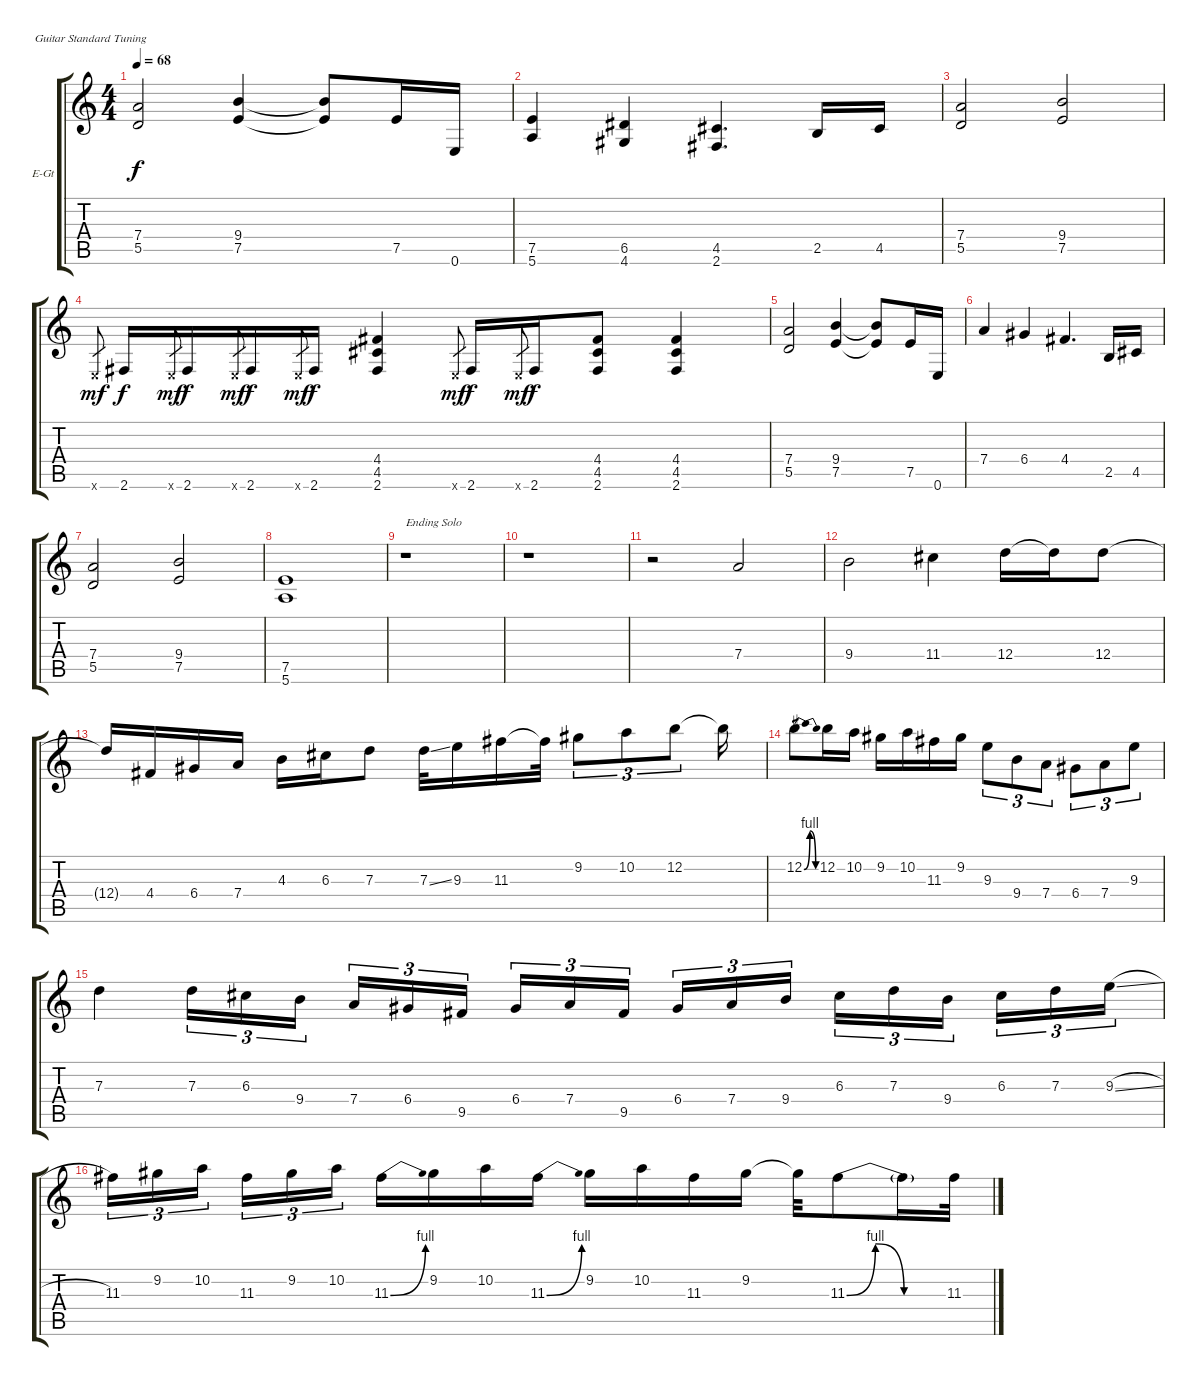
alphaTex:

\bracketExtendMode groupsimilarinstruments
\firstSystemTrackNameOrientation horizontal
\otherSystemsTrackNameOrientation horizontal
\track ("主音—黄贯中" "E-Gt") {instrument overdrivenguitar}
\staff {score tabs}
\tuning (E4 B3 G3 D3 A2 E2)
\ts (4 4)
\tempo 68
\clef g2
\ks c
(7.4 5.5).2{dy f} (9.4 7.5).4 (9.4{t} 7.5{t}).8 7.5.16 0.6.16 |
(7.5 5.6).4 (6.5 4.6).4 (4.5 2.6).4{d} 2.5.16 4.5.16 |
(7.4 5.5).2 (9.4 7.5).2 |
0.6{x}.8{gr dy mf} 2.6.16{dy f} 0.6{x}.8{gr dy mf} 2.6.16{dy f} 0.6{x}.8{gr dy mf} 2.6.16{dy f} 0.6{x}.8{gr dy mf} 2.6.16{dy f} (4.4 4.5 2.6).4 0.6{x}.8{gr dy mf} 2.6.16{dy f} 0.6{x}.8{gr dy mf} 2.6.16{dy f} (4.4 4.5 2.6).8 (4.4 4.5 2.6).4 |
(7.4 5.5).2 (9.4 7.5).4 (9.4{t} 7.5{t}).8 7.5.16 0.6.16 |
7.4.4 6.4.4 4.4.4{d} 2.5.16 4.5.16 |
(7.4 5.5).2 (9.4 7.5).2 |
(7.5 5.6).1 |
r.1{txt "Ending Solo"} |
r.1 |
r.2 7.4.2 |
9.4.2 11.4.4 12.4.16 12.4{t}.16 12.4.8 |
12.4{t}.16 4.4.16 6.4.16 7.4.16 4.3.16 6.3.16 7.3.8 7.3{ss}.32 9.3.16 11.3.16 11.3{t}.32 9.2.8{tu (3 2)} 10.2.8{tu (3 2)} 12.2.8{tu (3 2)} 12.2{t}.16 |
12.2{be (bendrelease 0 0 30 4 30 4 60 0)}.8 12.2.16 10.2.16 9.2.16 10.2.16 11.3.16 9.2.16 9.3.8{tu (3 2)} 9.4.8{tu (3 2)} 7.4.8{tu (3 2)} 6.4.8{tu (3 2)} 7.4.8{tu (3 2)} 9.3.8{tu (3 2)} |
7.3.4 7.3.16{tu (3 2)} 6.3.16{tu (3 2)} 9.4.16{tu (3 2)} 7.4.16{tu (3 2)} 6.4.16{tu (3 2)} 9.5.16{tu (3 2)} 6.4.16{tu (3 2)} 7.4.16{tu (3 2)} 9.5.16{tu (3 2)} 6.4.16{tu (3 2)} 7.4.16{tu (3 2)} 9.4.16{tu (3 2)} 6.3.16{tu (3 2)} 7.3.16{tu (3 2)} 9.4.16{tu (3 2)} 6.3.16{tu (3 2)} 7.3.16{tu (3 2)} 9.3{sl}.16{tu (3 2)} |
11.3.16{tu (3 2)} 9.2.16{tu (3 2)} 10.2.16{tu (3 2)} 11.3.16{tu (3 2)} 9.2.16{tu (3 2)} 10.2.16{tu (3 2)} 11.3{be (bend 0 0 60 4)}.16 9.2.16 10.2.16 11.3{be (bend 0 0 60 4)}.16 9.2.16 10.2.16 11.3.16 9.2.16 9.2{t}.32 11.3{be (bendrelease 0 0 30 4 30 4 60 0)}.8 11.3{be (hold 0 0 60 0) t}.16 11.3.32
